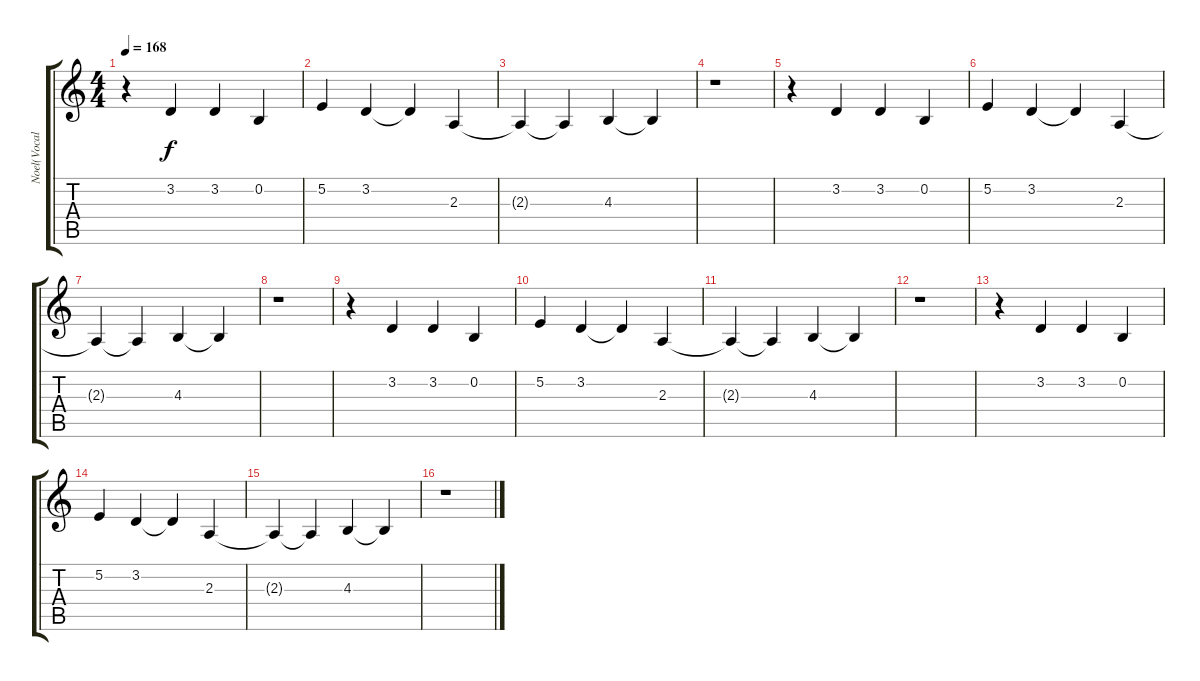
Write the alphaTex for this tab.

\track ("Noel(Vocal)" "Noel(Vocal") {instrument oboe}
\staff {score tabs}
\tuning (E4 B3 G3 D3 A2 E2) {hide}
\ts (4 4)
\tempo 168
\clef g2
\ks c
r.4{dy f} 3.2.4 3.2.4 0.2.4 |
5.2.4 3.2.4 3.2{t}.4 2.3.4 |
2.3{t}.4 2.3{t}.4 4.3.4 4.3{t}.4 |
r.1 |
r.4 3.2.4 3.2.4 0.2.4 |
5.2.4 3.2.4 3.2{t}.4 2.3.4 |
2.3{t}.4 2.3{t}.4 4.3.4 4.3{t}.4 |
r.1 |
r.4 3.2.4 3.2.4 0.2.4 |
5.2.4 3.2.4 3.2{t}.4 2.3.4 |
2.3{t}.4 2.3{t}.4 4.3.4 4.3{t}.4 |
r.1 |
r.4 3.2.4 3.2.4 0.2.4 |
5.2.4 3.2.4 3.2{t}.4 2.3.4 |
2.3{t}.4 2.3{t}.4 4.3.4 4.3{t}.4 |
r.1
